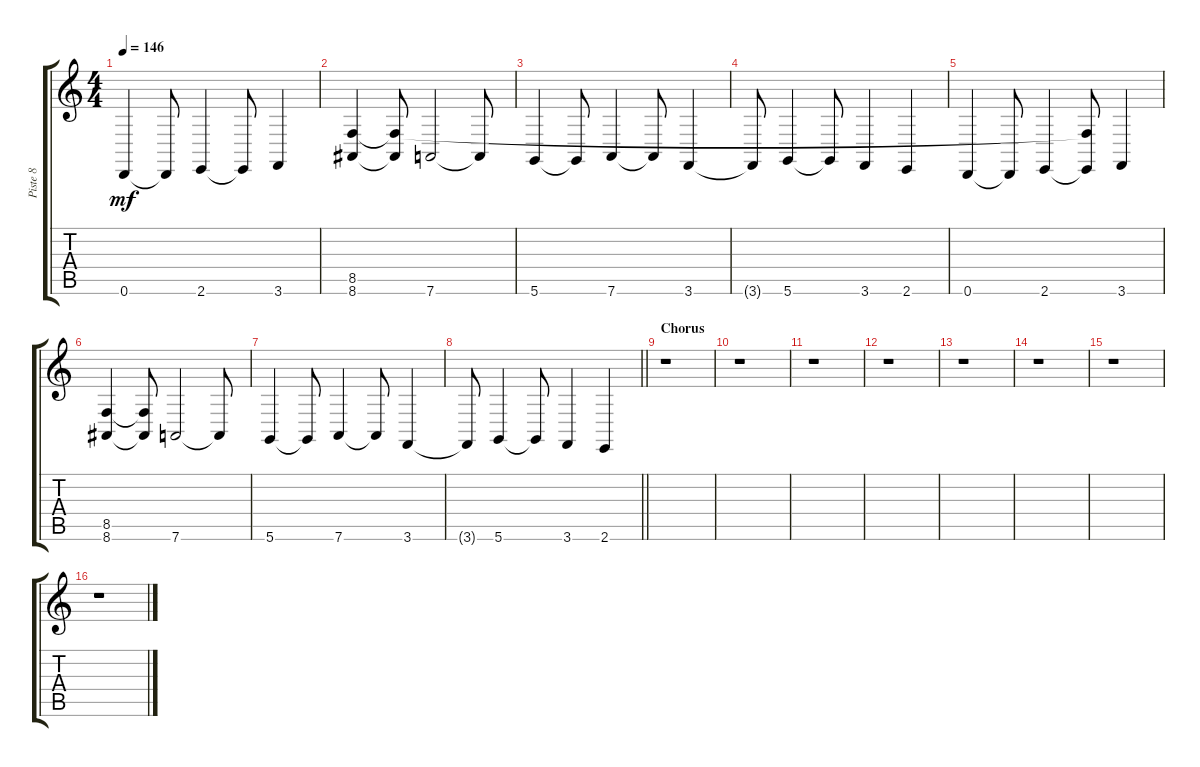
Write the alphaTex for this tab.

\track ("Piste 8" "Piste 8") {instrument oboe}
\staff {score tabs}
\tuning (E4 B3 G3 D3 A2 D2) {hide}
\ts (4 4)
\tempo 146
\clef g2
\ks c
0.6.4{dy mf} 0.6{t}.8 2.6.4 2.6{t}.8 3.6.4 |
(8.5 8.6).4 (8.5{t} 8.6{t}).8 7.6.2 7.6{t}.8 |
5.6.4 5.6{t}.8 7.6.4 7.6{t}.8 3.6.4 |
3.6{t}.8 5.6.4 5.6{t}.8 3.6.4 2.6.4 |
0.6.4 0.6{t}.8 2.6.4 (8.5{t} 2.6{t}).8 3.6.4 |
(8.5 8.6).4 (8.5{t} 8.6{t}).8 7.6.2 7.6{t}.8 |
5.6.4 5.6{t}.8 7.6.4 7.6{t}.8 3.6.4 |
\barLineRight lightlight
3.6{t}.8 5.6.4 5.6{t}.8 3.6.4 2.6.4 |
\section ("" "Chorus")
r.1 |
r.1 |
r.1 |
r.1 |
r.1 |
r.1 |
r.1 |
r.1
